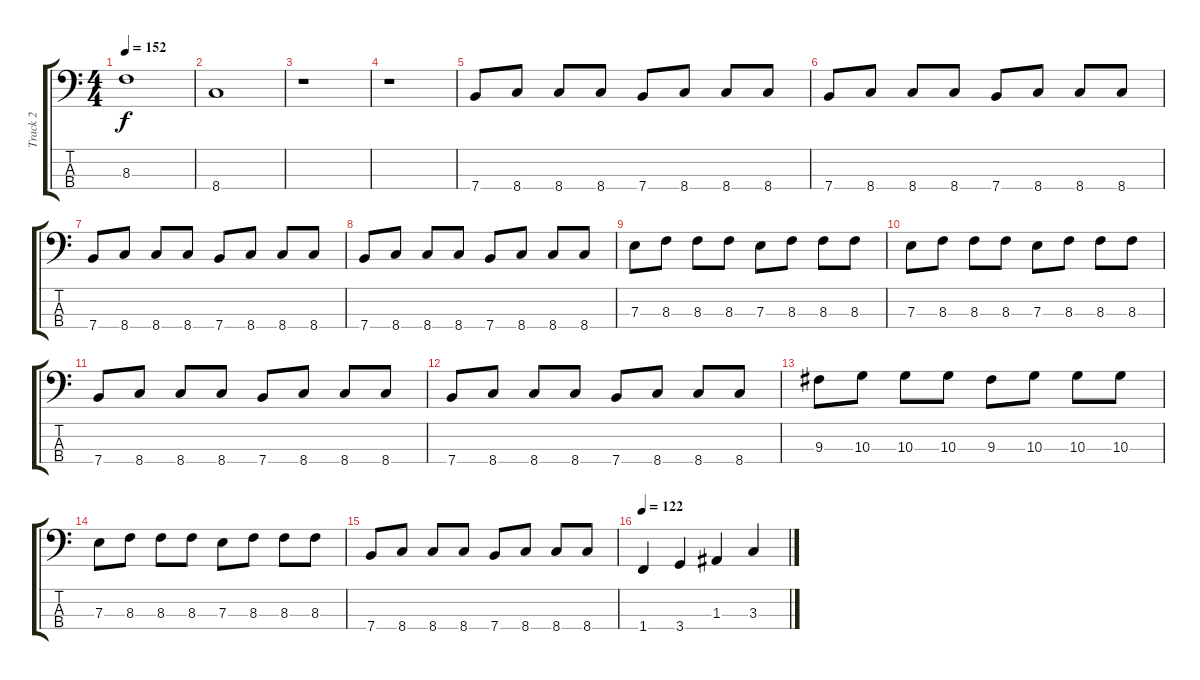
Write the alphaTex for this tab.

\track ("Track 2" "Track 2") {instrument electricbassfinger}
\staff {score tabs}
\tuning (G2 D2 A1 E1) {hide}
\ts (4 4)
\tempo 152
\clef f4
\ks c
8.3.1{dy f} |
8.4.1 |
r.1 |
r.1 |
7.4.8 8.4.8 8.4.8 8.4.8 7.4.8 8.4.8 8.4.8 8.4.8 |
7.4.8 8.4.8 8.4.8 8.4.8 7.4.8 8.4.8 8.4.8 8.4.8 |
7.4.8 8.4.8 8.4.8 8.4.8 7.4.8 8.4.8 8.4.8 8.4.8 |
7.4.8 8.4.8 8.4.8 8.4.8 7.4.8 8.4.8 8.4.8 8.4.8 |
7.3.8 8.3.8 8.3.8 8.3.8 7.3.8 8.3.8 8.3.8 8.3.8 |
7.3.8 8.3.8 8.3.8 8.3.8 7.3.8 8.3.8 8.3.8 8.3.8 |
7.4.8 8.4.8 8.4.8 8.4.8 7.4.8 8.4.8 8.4.8 8.4.8 |
7.4.8 8.4.8 8.4.8 8.4.8 7.4.8 8.4.8 8.4.8 8.4.8 |
9.3.8 10.3.8 10.3.8 10.3.8 9.3.8 10.3.8 10.3.8 10.3.8 |
7.3.8 8.3.8 8.3.8 8.3.8 7.3.8 8.3.8 8.3.8 8.3.8 |
7.4.8 8.4.8 8.4.8 8.4.8 7.4.8 8.4.8 8.4.8 8.4.8 |
\tempo 122
1.4.4 3.4.4 1.3.4 3.3.4
